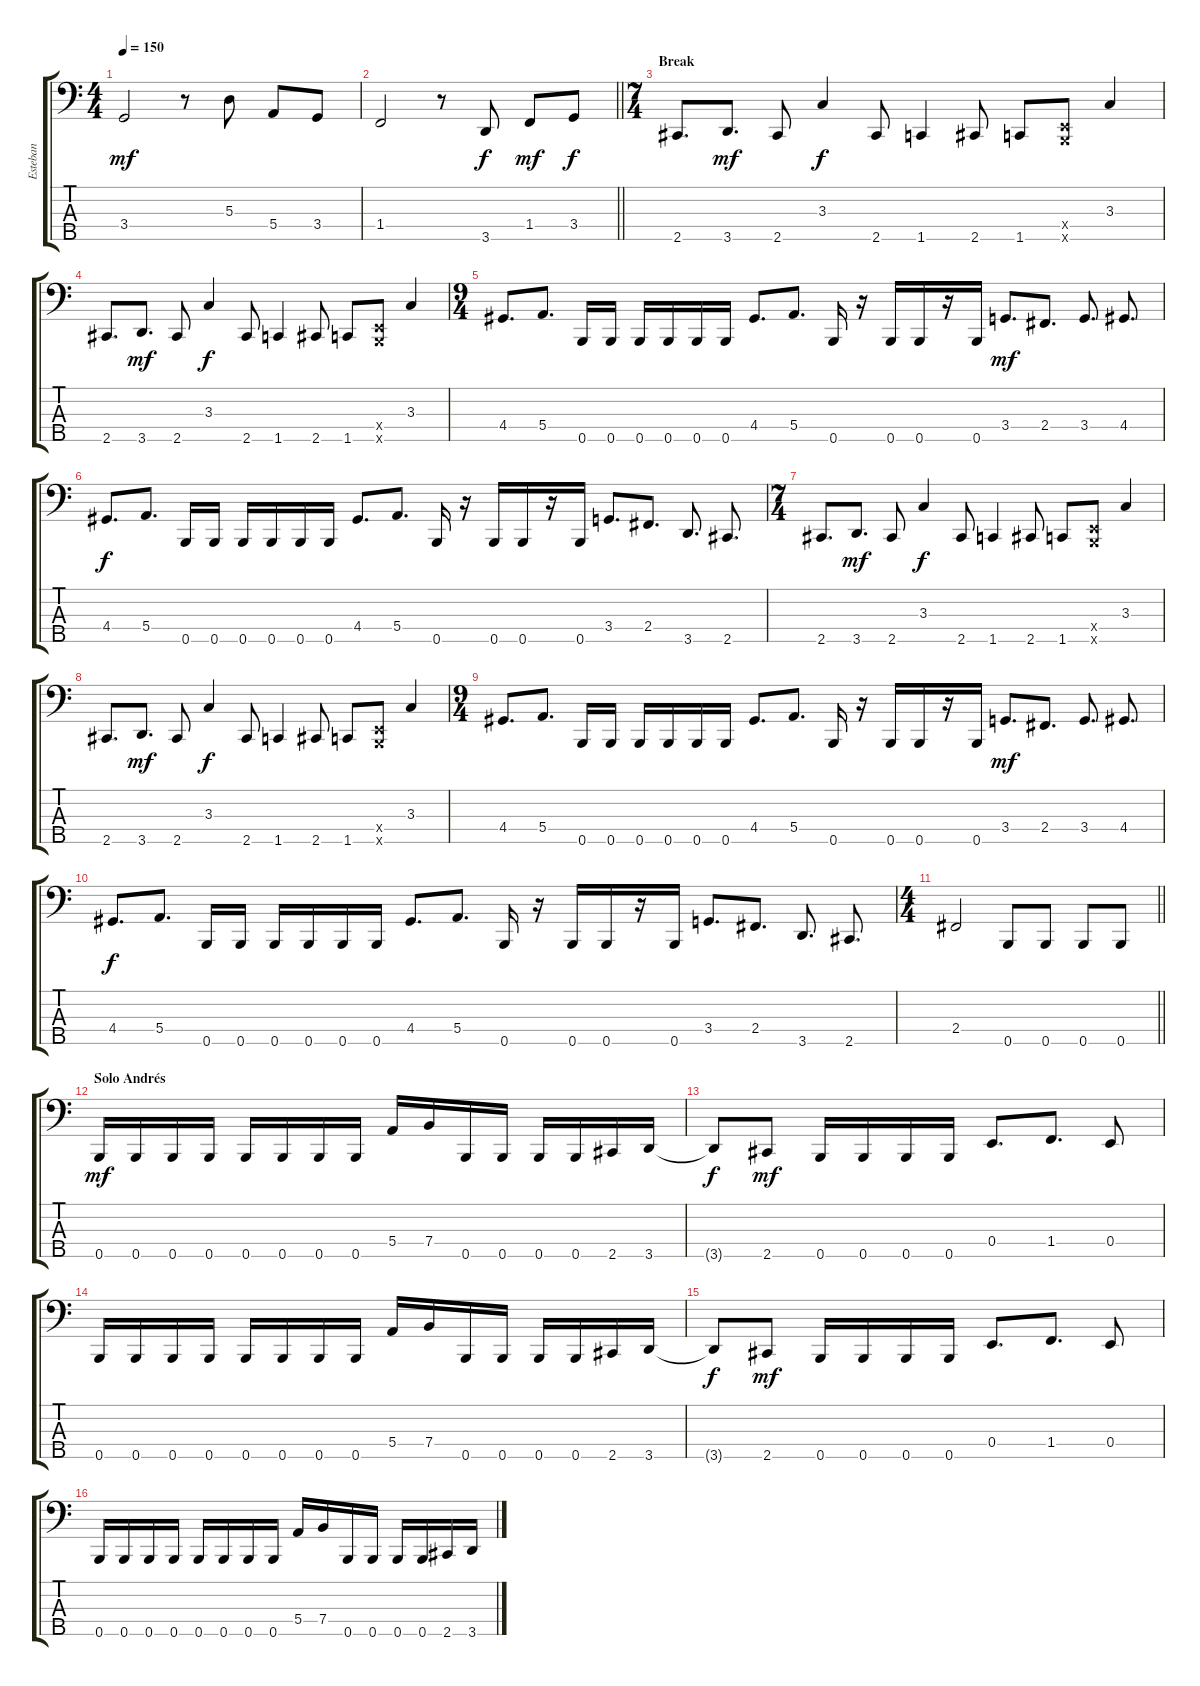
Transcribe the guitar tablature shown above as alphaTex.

\track ("Esteban" "Esteban") {instrument electricbassfinger}
\staff {score tabs}
\tuning (G2 D2 A1 E1 B0) {hide}
\ts (4 4)
\tempo 150
\clef f4
\ks c
3.4.2{dy mf} r.8 5.3.8 5.4.8 3.4.8 |
\barLineRight lightlight
1.4.2 r.8 3.5.8{dy f} 1.4.8{dy mf} 3.4.8{dy f} |
\ts (7 4)
\section ("" "Break")
2.5.8{d instrument electricbassfinger} 3.5.8{d dy mf} 2.5.8 3.3.4{dy f instrument slapbass1} 2.5.8{instrument electricbassfinger} 1.5.4 2.5.8 1.5.8 (0.4{x} 0.5{x}).8 3.3.4{instrument slapbass1} |
2.5.8{d instrument electricbassfinger} 3.5.8{d dy mf} 2.5.8 3.3.4{dy f instrument slapbass1} 2.5.8{instrument electricbassfinger} 1.5.4 2.5.8 1.5.8 (0.4{x} 0.5{x}).8 3.3.4{instrument slapbass1} |
\ts (9 4)
4.4.8{d instrument electricbassfinger} 5.4.8{d} 0.5.16 0.5.16 0.5.16 0.5.16 0.5.16 0.5.16 4.4.8{d} 5.4.8{d} 0.5.16 r.16 0.5.16 0.5.16 r.16 0.5.16 3.4.8{d dy mf} 2.4.8{d} 3.4.8{d} 4.4.8{d} |
4.4.8{d dy f instrument electricbassfinger} 5.4.8{d} 0.5.16 0.5.16 0.5.16 0.5.16 0.5.16 0.5.16 4.4.8{d} 5.4.8{d} 0.5.16 r.16 0.5.16 0.5.16 r.16 0.5.16 3.4.8{d} 2.4.8{d} 3.5.8{d} 2.5.8{d} |
\ts (7 4)
2.5.8{d instrument electricbassfinger} 3.5.8{d dy mf} 2.5.8 3.3.4{dy f instrument slapbass1} 2.5.8{instrument electricbassfinger} 1.5.4 2.5.8 1.5.8 (0.4{x} 0.5{x}).8 3.3.4{instrument slapbass1} |
2.5.8{d instrument electricbassfinger} 3.5.8{d dy mf} 2.5.8 3.3.4{dy f instrument slapbass1} 2.5.8{instrument electricbassfinger} 1.5.4 2.5.8 1.5.8 (0.4{x} 0.5{x}).8 3.3.4{instrument slapbass1} |
\ts (9 4)
4.4.8{d instrument electricbassfinger} 5.4.8{d} 0.5.16 0.5.16 0.5.16 0.5.16 0.5.16 0.5.16 4.4.8{d} 5.4.8{d} 0.5.16 r.16 0.5.16 0.5.16 r.16 0.5.16 3.4.8{d dy mf} 2.4.8{d} 3.4.8{d} 4.4.8{d} |
4.4.8{d dy f instrument electricbassfinger} 5.4.8{d} 0.5.16 0.5.16 0.5.16 0.5.16 0.5.16 0.5.16 4.4.8{d} 5.4.8{d} 0.5.16 r.16 0.5.16 0.5.16 r.16 0.5.16 3.4.8{d} 2.4.8{d} 3.5.8{d} 2.5.8{d} |
\ts (4 4)
\barLineRight lightlight
2.4.2 0.5.8 0.5.8 0.5.8 0.5.8 |
\section ("" "Solo Andrés")
0.5.16{dy mf} 0.5.16 0.5.16 0.5.16 0.5.16 0.5.16 0.5.16 0.5.16 5.4.16 7.4.16 0.5.16 0.5.16 0.5.16 0.5.16 2.5.16 3.5.16 |
3.5{t}.8{dy f} 2.5.8{dy mf} 0.5.16 0.5.16 0.5.16 0.5.16 0.4.8{d} 1.4.8{d} 0.4.8 |
0.5.16 0.5.16 0.5.16 0.5.16 0.5.16 0.5.16 0.5.16 0.5.16 5.4.16 7.4.16 0.5.16 0.5.16 0.5.16 0.5.16 2.5.16 3.5.16 |
3.5{t}.8{dy f} 2.5.8{dy mf} 0.5.16 0.5.16 0.5.16 0.5.16 0.4.8{d} 1.4.8{d} 0.4.8 |
0.5.16 0.5.16 0.5.16 0.5.16 0.5.16 0.5.16 0.5.16 0.5.16 5.4.16 7.4.16 0.5.16 0.5.16 0.5.16 0.5.16 2.5.16 3.5.16
